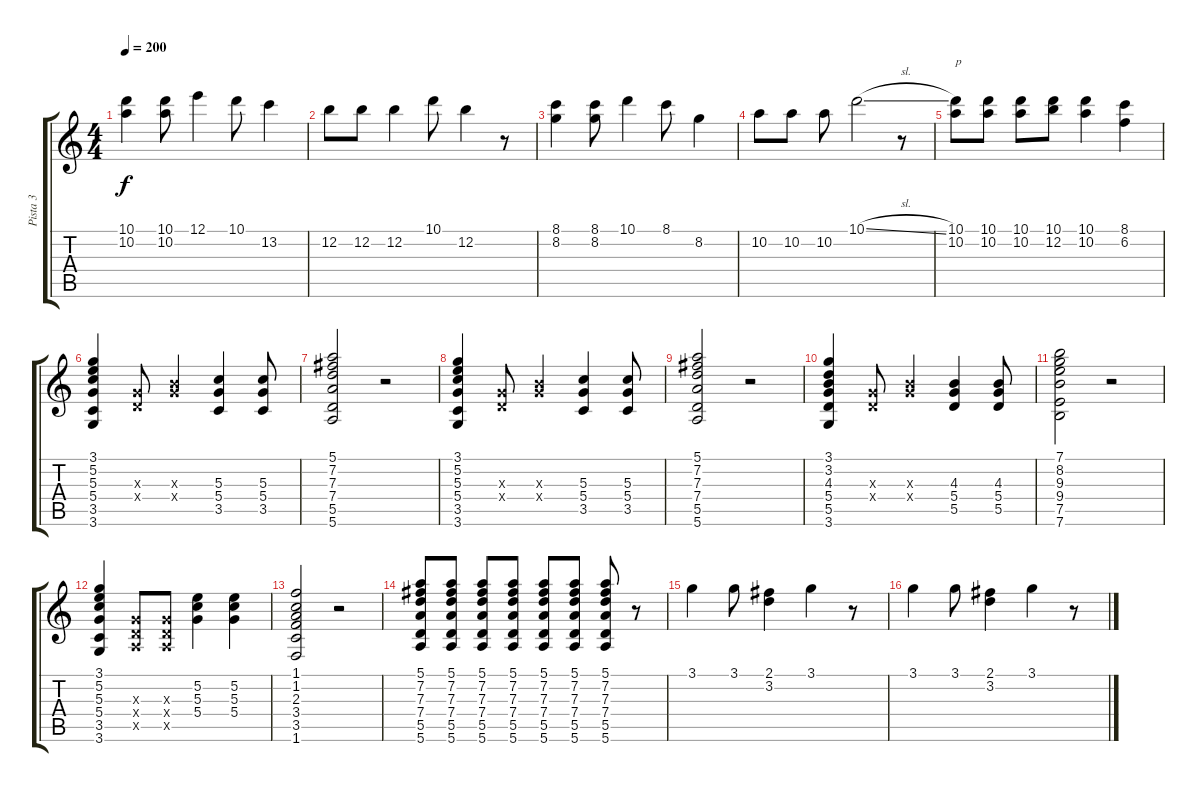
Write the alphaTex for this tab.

\track ("Pista 3" "Pista 3") {instrument distortionguitar}
\staff {score tabs}
\tuning (E4 B3 G3 D3 A2 E2) {hide}
\ts (4 4)
\tempo 200
\clef g2
\ks c
(10.1 10.2).4{dy f} (10.1 10.2).8 12.1.4 10.1.8 13.2.4 |
12.2.8 12.2.8 12.2.4 10.1.8 12.2.4 r.8 |
(8.1 8.2).4 (8.1 8.2).8 10.1.4 8.1.8 8.2.4 |
10.2.8 10.2.8 10.2.8 10.1{sl}.2 r.8 |
(10.1 10.2).8{txt "p"} (10.1 10.2).8 (10.1 10.2).8 (10.1 12.2).8 (10.1 10.2).4 (8.1 6.2).4 |
(3.1 5.2 5.3 5.4 3.5 3.6).4 (0.3{x} 0.4{x}).8 (4.3{x} 5.4{x}).4 (5.3 5.4 3.5).4 (5.3 5.4 3.5).8 |
(5.1 7.2 7.3 7.4 5.5 5.6).2 r.2 |
(3.1 5.2 5.3 5.4 3.5 3.6).4 (0.3{x} 0.4{x}).8 (4.3{x} 5.4{x}).4 (5.3 5.4 3.5).4 (5.3 5.4 3.5).8 |
(5.1 7.2 7.3 7.4 5.5 5.6).2 r.2 |
(3.1 3.2 4.3 5.4 5.5 3.6).4 (0.3{x} 0.4{x}).8 (4.3{x} 5.4{x}).4 (4.3 5.4 5.5).4 (4.3 5.4 5.5).8 |
(7.1 8.2 9.3 9.4 7.5 7.6).2 r.2 |
(3.1 5.2 5.3 5.4 3.5 3.6).4 (0.3{x} 0.4{x} 0.5{x}).8 (0.3{x} 0.4{x} 0.5{x}).8 (5.2 5.3 5.4).4 (5.2 5.3 5.4).4 |
(1.1 1.2 2.3 3.4 3.5 1.6).2 r.2 |
(5.1 7.2 7.3 7.4 5.5 5.6).8 (5.1 7.2 7.3 7.4 5.5 5.6).8 (5.1 7.2 7.3 7.4 5.5 5.6).8 (5.1 7.2 7.3 7.4 5.5 5.6).8 (5.1 7.2 7.3 7.4 5.5 5.6).8 (5.1 7.2 7.3 7.4 5.5 5.6).8 (5.1 7.2 7.3 7.4 5.5 5.6).8 r.8 |
3.1.4 3.1.8 (2.1 3.2).4 3.1.4 r.8 |
3.1.4 3.1.8 (2.1 3.2).4 3.1.4 r.8
